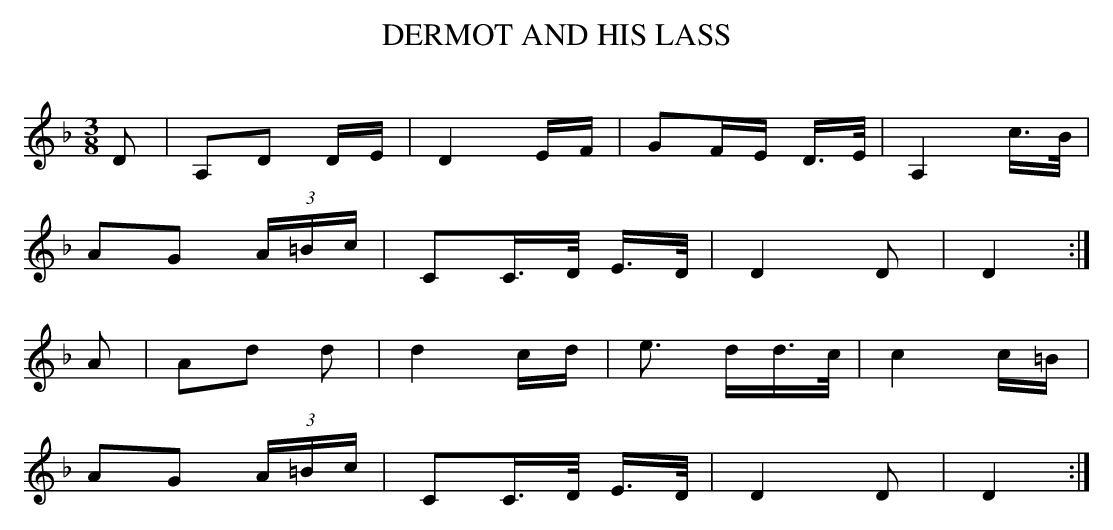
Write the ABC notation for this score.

X:1
T:DERMOT AND HIS LASS
Y:"slow"
Q:120
M:3/8
L:1/16
K:Dm
D2|A,2D2 DE|D4 EF|G2FE D>E|A,4 c>B|
A2G2 (3A=Bc|C2C>D E>D|D4 D2|D4:|
A2|A2d2 d2|d4 cd|e3 dd>c|c4 c=B|
A2G2 (3A=Bc|C2C>D E>D|D4 D2|D4:|
